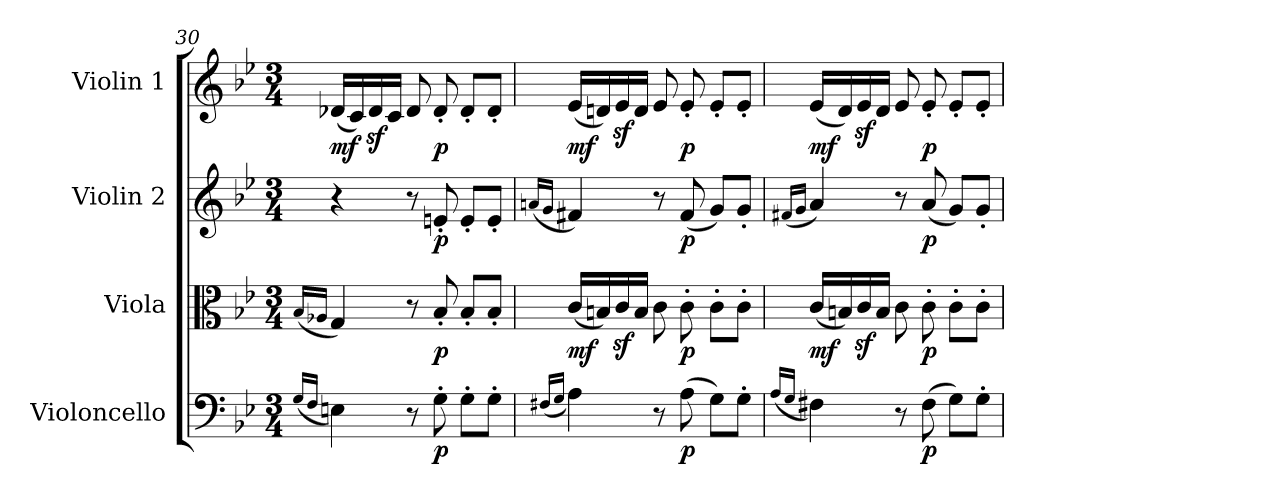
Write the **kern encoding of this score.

**kern	**dynam	**kern	**dynam	**kern	**dynam	**kern	**dynam
*part4	*part4	*part3	*part3	*part2	*part2	*part1	*part1
*staff4	*staff4	*staff3	*staff3	*staff2	*staff2	*staff1	*staff1
*I"Violoncello	*	*I"Viola	*	*I"Violin 2	*	*I"Violin 1	*
*I'Vc	*	*I'Vla	*	*I'Vln	*	*I'Vln	*
!!LO:LB:g=z
*clefF4	*	*clefC3	*	*clefG2	*	*clefG2	*
*k[b-e-]	*	*k[b-e-]	*	*k[b-e-]	*	*k[b-e-]	*
*M3/4	*	*M3/4	*	*M3/4	*	*M3/4	*
=30	=30	=30	=30	=30	=30	=30	=30
(16qG/LL	.	(16qB-/LL	.	.	.	.	.
16qF/JJ	.	16qA-X/JJ	.	.	.	.	.
*^	*	*^	*	*	*	*	*
!	!	!	!	!	!	!	!	!	!LO:DY:b
4En\)	8ryy	.	4G/)	8ryy	.	4r	.	(16d-X/LL	mf
.	.	.	.	.	.	.	.	16c/)	.
.	8ryy	.	.	8ryy	.	.	.	16d-z</	.
.	.	.	.	.	.	.	.	16c/JJ	.
8r	2ryy	.	8r	2ryy	.	8r	.	8d-/	.
!	!	!LO:DY:b	!	!	!LO:DY:b	!	!LO:DY:b	!	!LO:DY:b
8G'\	.	p	8B-'/	.	p	8en'/	p	8d-'/	p
8G'\L	.	.	8B-'/L	.	.	8e'/L	.	8d-'/L	.
8G'\J	.	.	8B-'/J	.	.	8e'/J	.	8d-'/J	.
*	*	*	*v	*v	*	*	*	*	*
=31	=31	=31	=31	=31	=31	=31	=31	=31
(16qF#X/LL	.	.	.	.	(16qan/LL	.	.	.
16qG/JJ	.	.	.	.	16qg/JJ	.	.	.
*	*	*	*	*	*^	*	*	*
!	!	!	!	!LO:DY:b	!	!	!	!	!LO:DY:b
4A\)	8ryy	.	(16c/LL	mf	4f#X/)	8ryy	.	(16e-/LL	mf
.	.	.	16Bn/)	.	.	.	.	16dn/)	.
.	8ryy	.	16cz</	.	.	8ryy	.	16e-z</	.
.	.	.	16B/JJ	.	.	.	.	16d/JJ	.
8r	2ryy	.	8c\	.	8r	2ryy	.	8e-/	.
!	!	!LO:DY:b	!	!LO:DY:b	!	!	!LO:DY:b	!	!LO:DY:b
(8A\	.	p	8c'\	p	(8f#/	.	p	8e-'/	p
8G\L)	.	.	8c'\L	.	8g/L)	.	.	8e-'/L	.
8G'\J	.	.	8c'\J	.	8g'/J	.	.	8e-'/J	.
=32	=32	=32	=32	=32	=32	=32	=32	=32	=32
(16qA/LL	.	.	.	.	(16qf#X/LL	.	.	.	.
16qG/JJ	.	.	.	.	16qg/JJ	.	.	.	.
!	!	!	!	!LO:DY:b	!	!	!	!	!LO:DY:b
4F#X\)	8ryy	.	(16c/LL	mf	4a/)	8ryy	.	(16e-/LL	mf
.	.	.	16Bn/)	.	.	.	.	16d/)	.
.	8ryy	.	16cz</	.	.	8ryy	.	16e-z</	.
.	.	.	16B/JJ	.	.	.	.	16d/JJ	.
8r	2ryy	.	8c\	.	8r	2ryy	.	8e-/	.
!	!	!LO:DY:b	!	!LO:DY:b	!	!	!LO:DY:b	!	!LO:DY:b
(8F#\	.	p	8c'\	p	(8a/	.	p	8e-'/	p
8G\L)	.	.	8c'\L	.	8g/L)	.	.	8e-'/L	.
8G'\J	.	.	8c'\J	.	8g'/J	.	.	8e-'/J	.
*v	*v	*	*	*	*v	*v	*	*	*
=	=	=	=	=	=	=	=
*-	*-	*-	*-	*-	*-	*-	*-
